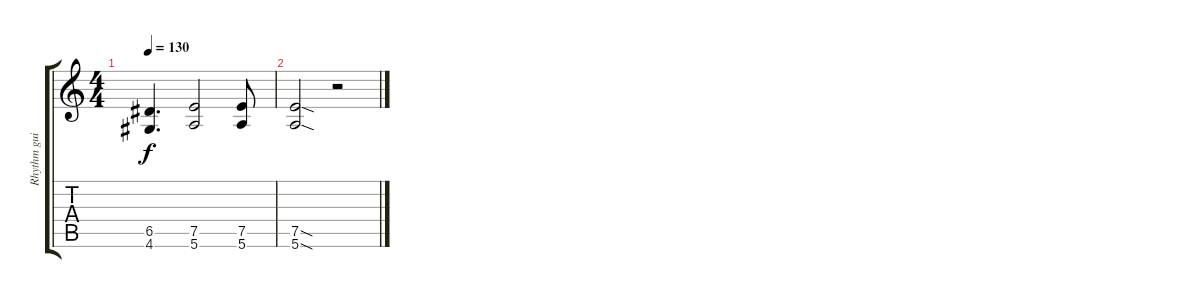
\track ("Rhythm guitar" "Rhythm gui") {instrument overdrivenguitar}
\staff {score tabs}
\tuning (E4 B3 G3 D3 A2 E2) {hide}
\ts (4 4)
\tempo 130
\clef g2
\ks c
(6.5{t} 4.6{t}).4{d dy f} (7.5 5.6).2 (7.5 5.6).8 |
(7.5{sod} 5.6{sod}).2 r.2
